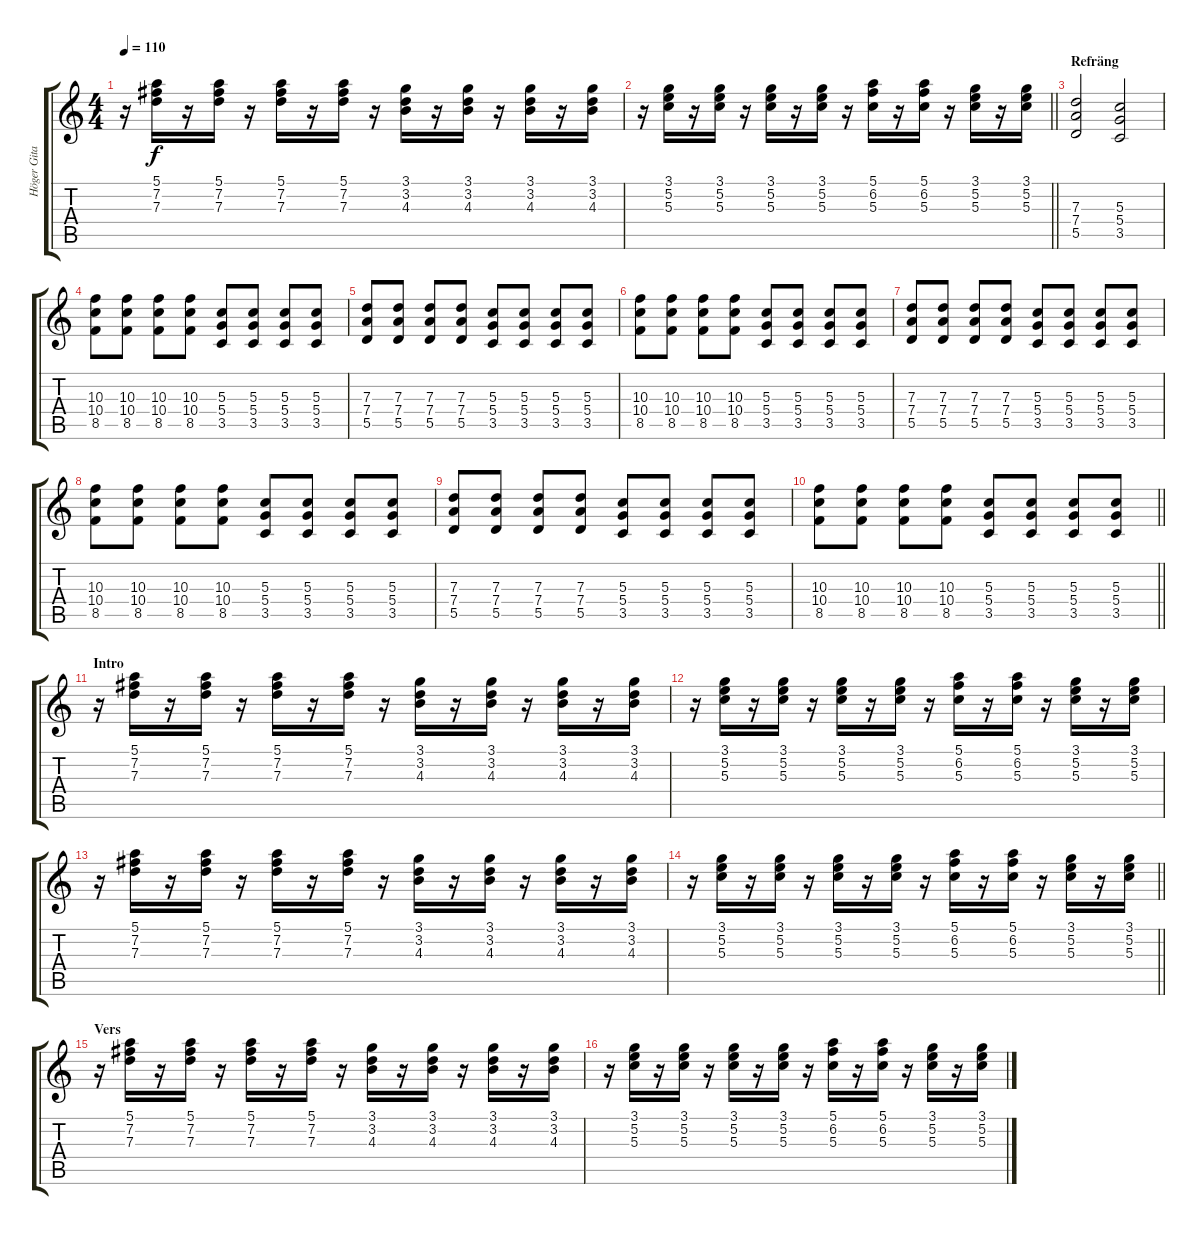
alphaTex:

\track ("Höger Gitarr - Erik" "Höger Gita") {instrument distortionguitar}
\staff {score tabs}
\tuning (E4 B3 G3 D3 A2 E2) {hide}
\ts (4 4)
\tempo 110
\clef g2
\ks c
r.16{dy f} (5.1 7.2 7.3).16 r.16 (5.1 7.2 7.3).16 r.16 (5.1 7.2 7.3).16 r.16 (5.1 7.2 7.3).16 r.16 (3.1 3.2 4.3).16 r.16 (3.1 3.2 4.3).16 r.16 (3.1 3.2 4.3).16 r.16 (3.1 3.2 4.3).16 |
\barLineRight lightlight
r.16 (3.1 5.2 5.3).16 r.16 (3.1 5.2 5.3).16 r.16 (3.1 5.2 5.3).16 r.16 (3.1 5.2 5.3).16 r.16 (5.1 6.2 5.3).16 r.16 (5.1 6.2 5.3).16 r.16 (3.1 5.2 5.3).16 r.16 (3.1 5.2 5.3).16 |
\section ("" "Refräng")
(7.3 7.4 5.5).2 (5.3 5.4 3.5).2 |
(10.3 10.4 8.5).8 (10.3 10.4 8.5).8 (10.3 10.4 8.5).8 (10.3 10.4 8.5).8 (5.3 5.4 3.5).8 (5.3 5.4 3.5).8 (5.3 5.4 3.5).8 (5.3 5.4 3.5).8 |
(7.3 7.4 5.5).8 (7.3 7.4 5.5).8 (7.3 7.4 5.5).8 (7.3 7.4 5.5).8 (5.3 5.4 3.5).8 (5.3 5.4 3.5).8 (5.3 5.4 3.5).8 (5.3 5.4 3.5).8 |
(10.3 10.4 8.5).8 (10.3 10.4 8.5).8 (10.3 10.4 8.5).8 (10.3 10.4 8.5).8 (5.3 5.4 3.5).8 (5.3 5.4 3.5).8 (5.3 5.4 3.5).8 (5.3 5.4 3.5).8 |
(7.3 7.4 5.5).8 (7.3 7.4 5.5).8 (7.3 7.4 5.5).8 (7.3 7.4 5.5).8 (5.3 5.4 3.5).8 (5.3 5.4 3.5).8 (5.3 5.4 3.5).8 (5.3 5.4 3.5).8 |
(10.3 10.4 8.5).8 (10.3 10.4 8.5).8 (10.3 10.4 8.5).8 (10.3 10.4 8.5).8 (5.3 5.4 3.5).8 (5.3 5.4 3.5).8 (5.3 5.4 3.5).8 (5.3 5.4 3.5).8 |
(7.3 7.4 5.5).8 (7.3 7.4 5.5).8 (7.3 7.4 5.5).8 (7.3 7.4 5.5).8 (5.3 5.4 3.5).8 (5.3 5.4 3.5).8 (5.3 5.4 3.5).8 (5.3 5.4 3.5).8 |
\barLineRight lightlight
(10.3 10.4 8.5).8 (10.3 10.4 8.5).8 (10.3 10.4 8.5).8 (10.3 10.4 8.5).8 (5.3 5.4 3.5).8 (5.3 5.4 3.5).8 (5.3 5.4 3.5).8 (5.3 5.4 3.5).8 |
\section ("" "Intro")
r.16 (5.1 7.2 7.3).16 r.16 (5.1 7.2 7.3).16 r.16 (5.1 7.2 7.3).16 r.16 (5.1 7.2 7.3).16 r.16 (3.1 3.2 4.3).16 r.16 (3.1 3.2 4.3).16 r.16 (3.1 3.2 4.3).16 r.16 (3.1 3.2 4.3).16 |
r.16 (3.1 5.2 5.3).16 r.16 (3.1 5.2 5.3).16 r.16 (3.1 5.2 5.3).16 r.16 (3.1 5.2 5.3).16 r.16 (5.1 6.2 5.3).16 r.16 (5.1 6.2 5.3).16 r.16 (3.1 5.2 5.3).16 r.16 (3.1 5.2 5.3).16 |
r.16 (5.1 7.2 7.3).16 r.16 (5.1 7.2 7.3).16 r.16 (5.1 7.2 7.3).16 r.16 (5.1 7.2 7.3).16 r.16 (3.1 3.2 4.3).16 r.16 (3.1 3.2 4.3).16 r.16 (3.1 3.2 4.3).16 r.16 (3.1 3.2 4.3).16 |
\barLineRight lightlight
r.16 (3.1 5.2 5.3).16 r.16 (3.1 5.2 5.3).16 r.16 (3.1 5.2 5.3).16 r.16 (3.1 5.2 5.3).16 r.16 (5.1 6.2 5.3).16 r.16 (5.1 6.2 5.3).16 r.16 (3.1 5.2 5.3).16 r.16 (3.1 5.2 5.3).16 |
\section ("" "Vers")
r.16 (5.1 7.2 7.3).16 r.16 (5.1 7.2 7.3).16 r.16 (5.1 7.2 7.3).16 r.16 (5.1 7.2 7.3).16 r.16 (3.1 3.2 4.3).16 r.16 (3.1 3.2 4.3).16 r.16 (3.1 3.2 4.3).16 r.16 (3.1 3.2 4.3).16 |
r.16 (3.1 5.2 5.3).16 r.16 (3.1 5.2 5.3).16 r.16 (3.1 5.2 5.3).16 r.16 (3.1 5.2 5.3).16 r.16 (5.1 6.2 5.3).16 r.16 (5.1 6.2 5.3).16 r.16 (3.1 5.2 5.3).16 r.16 (3.1 5.2 5.3).16
